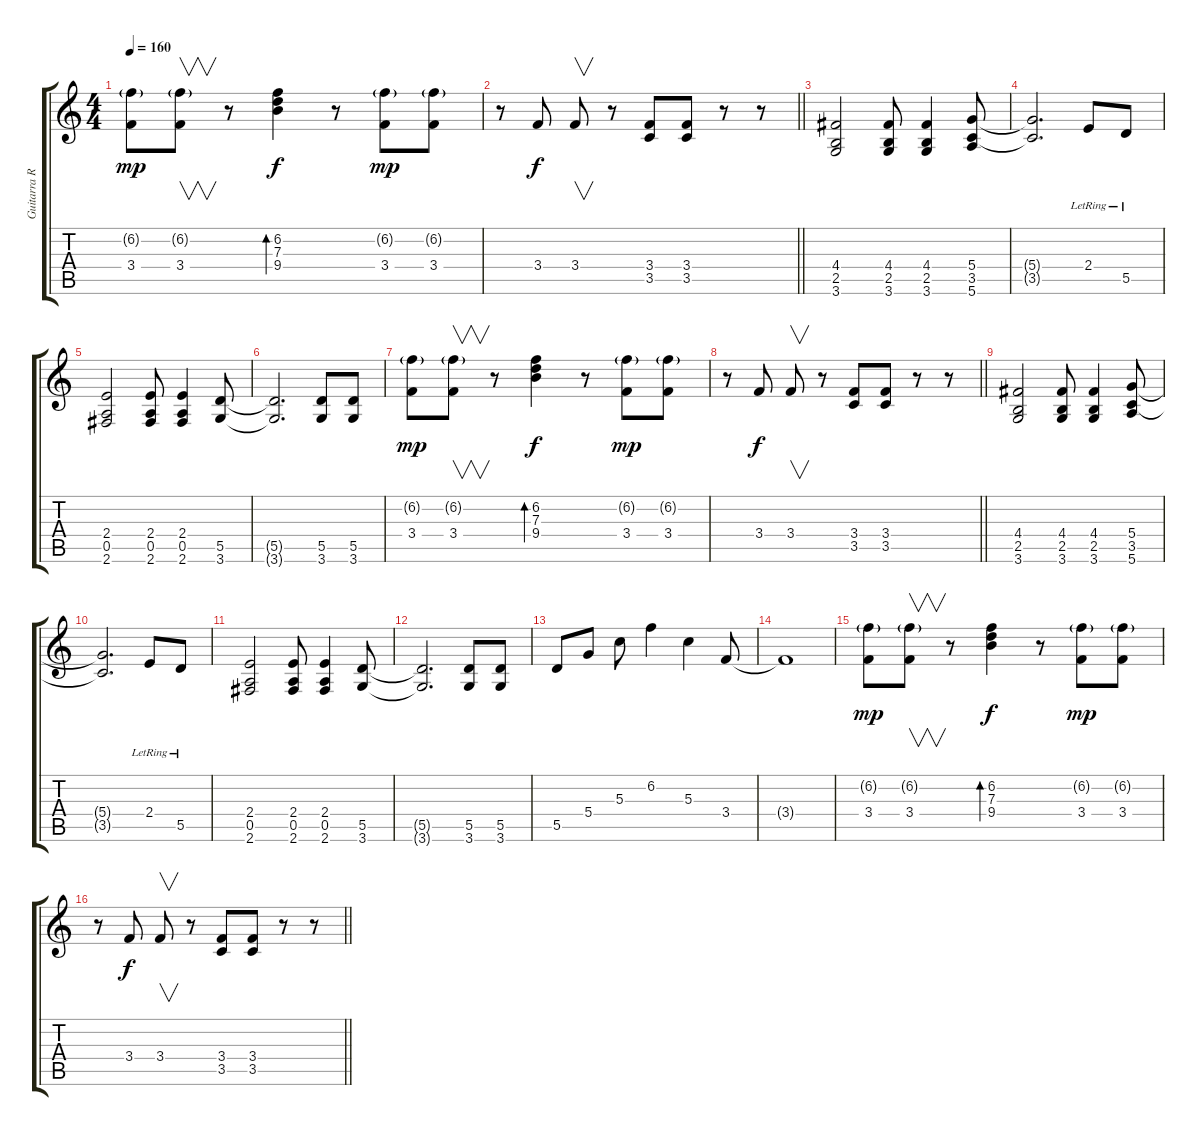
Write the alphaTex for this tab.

\track ("Guitarra Rítmica" "Guitarra R") {instrument distortionguitar}
\staff {score tabs}
\tuning (E4 B3 G3 D3 A2 E2) {hide}
\ts (4 4)
\tempo 160
\clef g2
\ks c
(6.2{g} 3.4).8{dy mp} (6.2{g} 3.4).8{v} r.8 (6.2 7.3 9.4).4{bd 60 dy f} r.8 (6.2{g} 3.4).8{dy mp} (6.2{g} 3.4).8 |
\barLineRight lightlight
r.8 3.4.8{dy f} 3.4.8{v} r.8 (3.4 3.5).8 (3.4 3.5).8 r.8 r.8 |
(4.4 2.5 3.6).2 (4.4 2.5 3.6).8 (4.4 2.5 3.6).4 (5.4 3.5 5.6).8 |
(5.4{t} 3.5{t}).2{d} 2.4{lr}.8 5.5{lr}.8 |
(2.4 0.5 2.6).2 (2.4 0.5 2.6).8 (2.4 0.5 2.6).4 (5.5 3.6).8 |
(5.5{t} 3.6{t}).2{d} (5.5 3.6).8 (5.5 3.6).8 |
(6.2{g} 3.4).8{dy mp} (6.2{g} 3.4).8{v} r.8 (6.2 7.3 9.4).4{bd 60 dy f} r.8 (6.2{g} 3.4).8{dy mp} (6.2{g} 3.4).8 |
\barLineRight lightlight
r.8 3.4.8{dy f} 3.4.8{v} r.8 (3.4 3.5).8 (3.4 3.5).8 r.8 r.8 |
(4.4 2.5 3.6).2 (4.4 2.5 3.6).8 (4.4 2.5 3.6).4 (5.4 3.5 5.6).8 |
(5.4{t} 3.5{t}).2{d} 2.4{lr}.8 5.5{lr}.8 |
(2.4 0.5 2.6).2 (2.4 0.5 2.6).8 (2.4 0.5 2.6).4 (5.5 3.6).8 |
(5.5{t} 3.6{t}).2{d} (5.5 3.6).8 (5.5 3.6).8 |
5.5.8 5.4.8 5.3.8 6.2.4 5.3.4 3.4.8 |
3.4{t}.1 |
(6.2{g} 3.4).8{dy mp} (6.2{g} 3.4).8{v} r.8 (6.2 7.3 9.4).4{bd 60 dy f} r.8 (6.2{g} 3.4).8{dy mp} (6.2{g} 3.4).8 |
\barLineRight lightlight
r.8 3.4.8{dy f} 3.4.8{v} r.8 (3.4 3.5).8 (3.4 3.5).8 r.8 r.8
